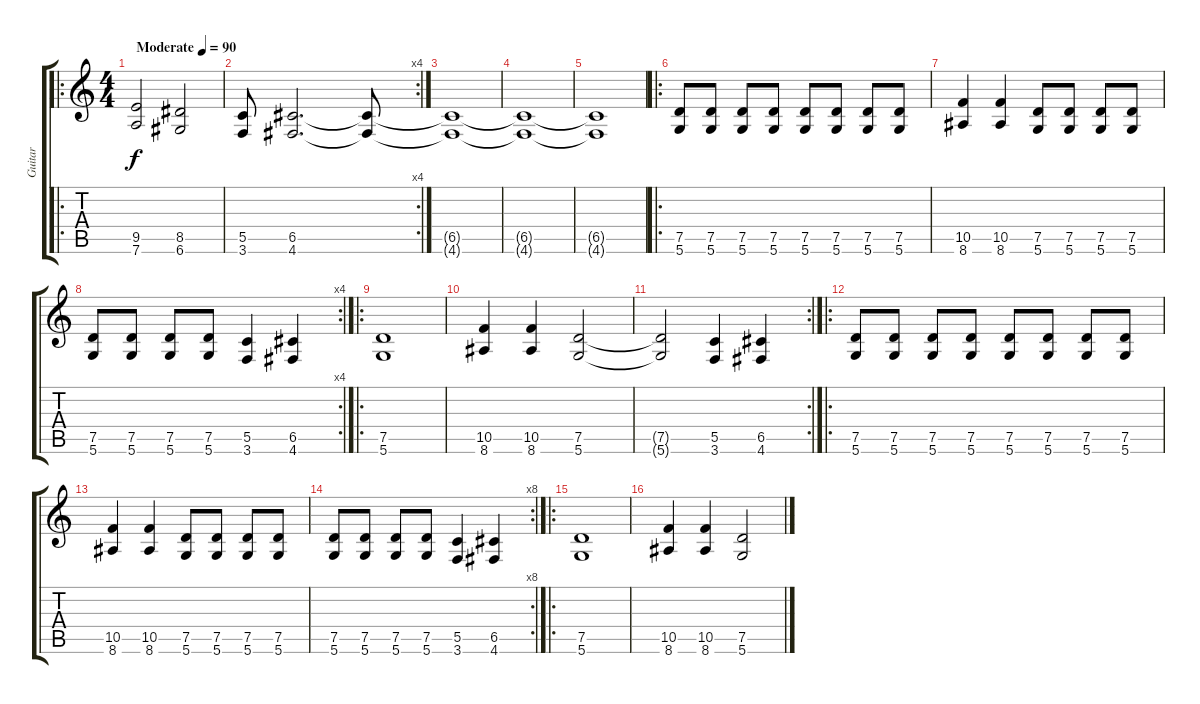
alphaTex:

\track ("Guitar" "Guitar") {instrument overdrivenguitar}
\staff {score tabs}
\tuning (D4 A3 F3 C3 G2 D2) {hide}
\ro
\ts (4 4)
\tempo (90 "Moderate")
\clef g2
\ks c
(9.5 7.6).2{dy f instrument overdrivenguitar} (8.5 6.6).2 |
\rc 4
(5.5 3.6).8 (6.5 4.6).2{d} (6.5{t} 4.6{t}).8 |
(6.5{t} 4.6{t}).1 |
(6.5{t} 4.6{t}).1 |
(6.5{t} 4.6{t}).1 |
\ro
(7.5 5.6).8 (7.5 5.6).8 (7.5 5.6).8 (7.5 5.6).8 (7.5 5.6).8 (7.5 5.6).8 (7.5 5.6).8 (7.5 5.6).8 |
(10.5 8.6).4 (10.5 8.6).4 (7.5 5.6).8 (7.5 5.6).8 (7.5 5.6).8 (7.5 5.6).8 |
\rc 4
(7.5 5.6).8 (7.5 5.6).8 (7.5 5.6).8 (7.5 5.6).8 (5.5 3.6).4 (6.5 4.6).4 |
\ro
(7.5 5.6).1 |
(10.5 8.6).4 (10.5 8.6).4 (7.5 5.6).2 |
\rc 2
(7.5{t} 5.6{t}).2 (5.5 3.6).4 (6.5 4.6).4 |
\ro
(7.5 5.6).8 (7.5 5.6).8 (7.5 5.6).8 (7.5 5.6).8 (7.5 5.6).8 (7.5 5.6).8 (7.5 5.6).8 (7.5 5.6).8 |
(10.5 8.6).4 (10.5 8.6).4 (7.5 5.6).8 (7.5 5.6).8 (7.5 5.6).8 (7.5 5.6).8 |
\rc 8
(7.5 5.6).8 (7.5 5.6).8 (7.5 5.6).8 (7.5 5.6).8 (5.5 3.6).4 (6.5 4.6).4 |
\ro
(7.5 5.6).1 |
(10.5 8.6).4 (10.5 8.6).4 (7.5 5.6).2
